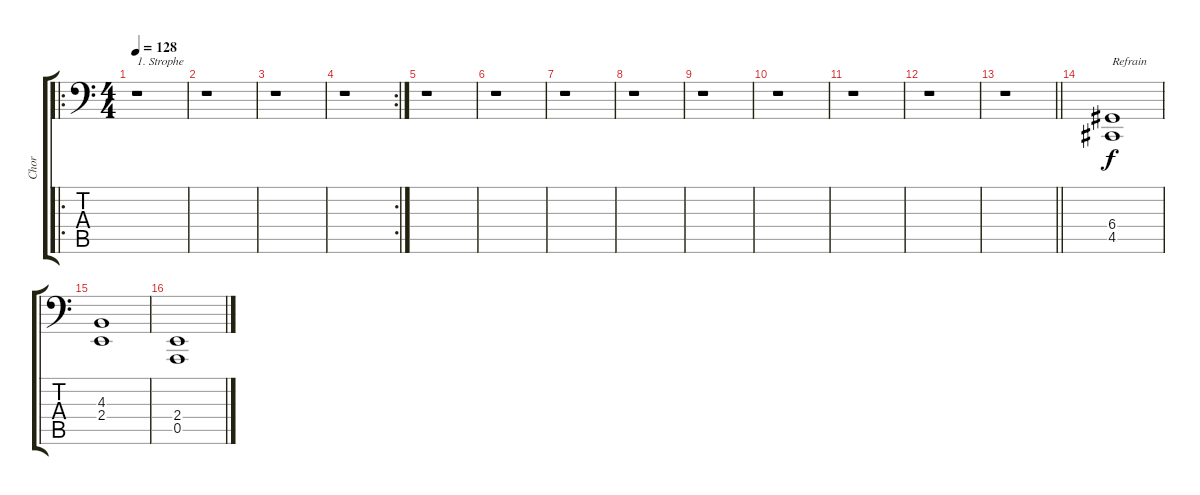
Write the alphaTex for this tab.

\track ("Chor" "Chor") {instrument stringensemble1}
\staff {score tabs}
\tuning (E3 B2 G2 D2 A1 E1) {hide}
\ro
\ts (4 4)
\tempo 128
\clef f4
\ks c
r.1{txt "1. Strophe" dy f instrument stringensemble1} |
r.1 |
r.1 |
\rc 2
r.1 |
r.1 |
r.1 |
r.1 |
r.1 |
r.1 |
r.1 |
r.1 |
r.1 |
\barLineRight lightlight
r.1 |
(6.4 4.5).1{txt "Refrain"} |
(4.3 2.4).1 |
(2.4 0.5).1
